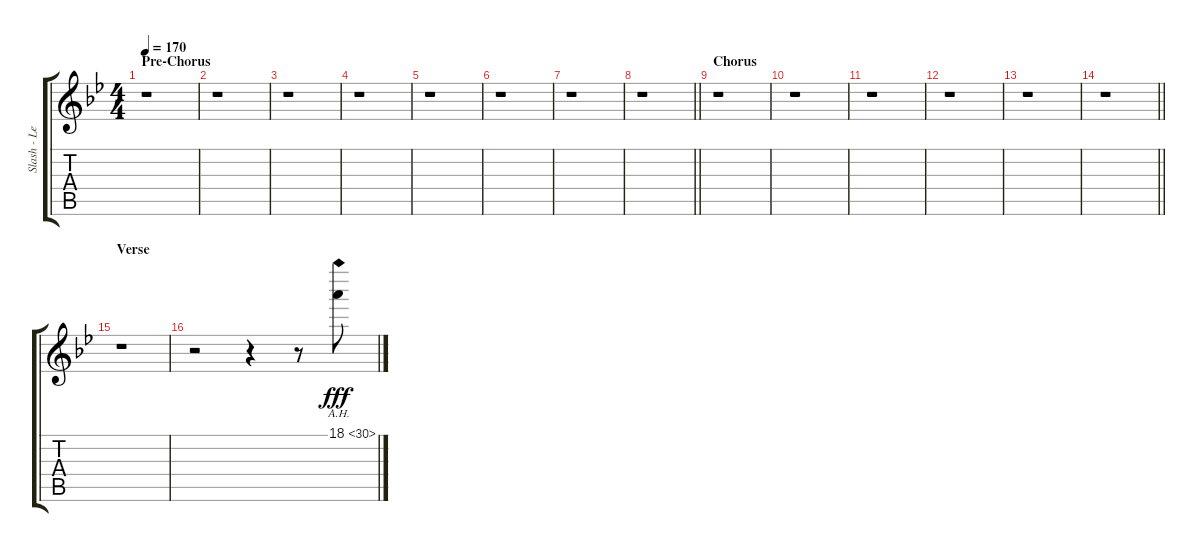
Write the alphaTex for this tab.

\track ("Slash - Lead Guitar" "Slash - Le") {instrument distortionguitar}
\staff {score tabs}
\tuning (Eb4 Bb3 Gb3 Db3 Ab2 Eb2) {hide}
\ts (4 4)
\section ("" "Pre-Chorus")
\tempo 170
\clef g2
\ks bb
r.1{dy fff} |
r.1 |
r.1 |
r.1 |
r.1 |
r.1 |
r.1 |
\barLineRight lightlight
r.1 |
\section ("" "Chorus")
r.1 |
r.1 |
r.1 |
r.1 |
r.1 |
\barLineRight lightlight
r.1 |
\section ("" "Verse")
r.1 |
r.2 r.4 r.8 18.1{ah 12}.8{volume 16}
